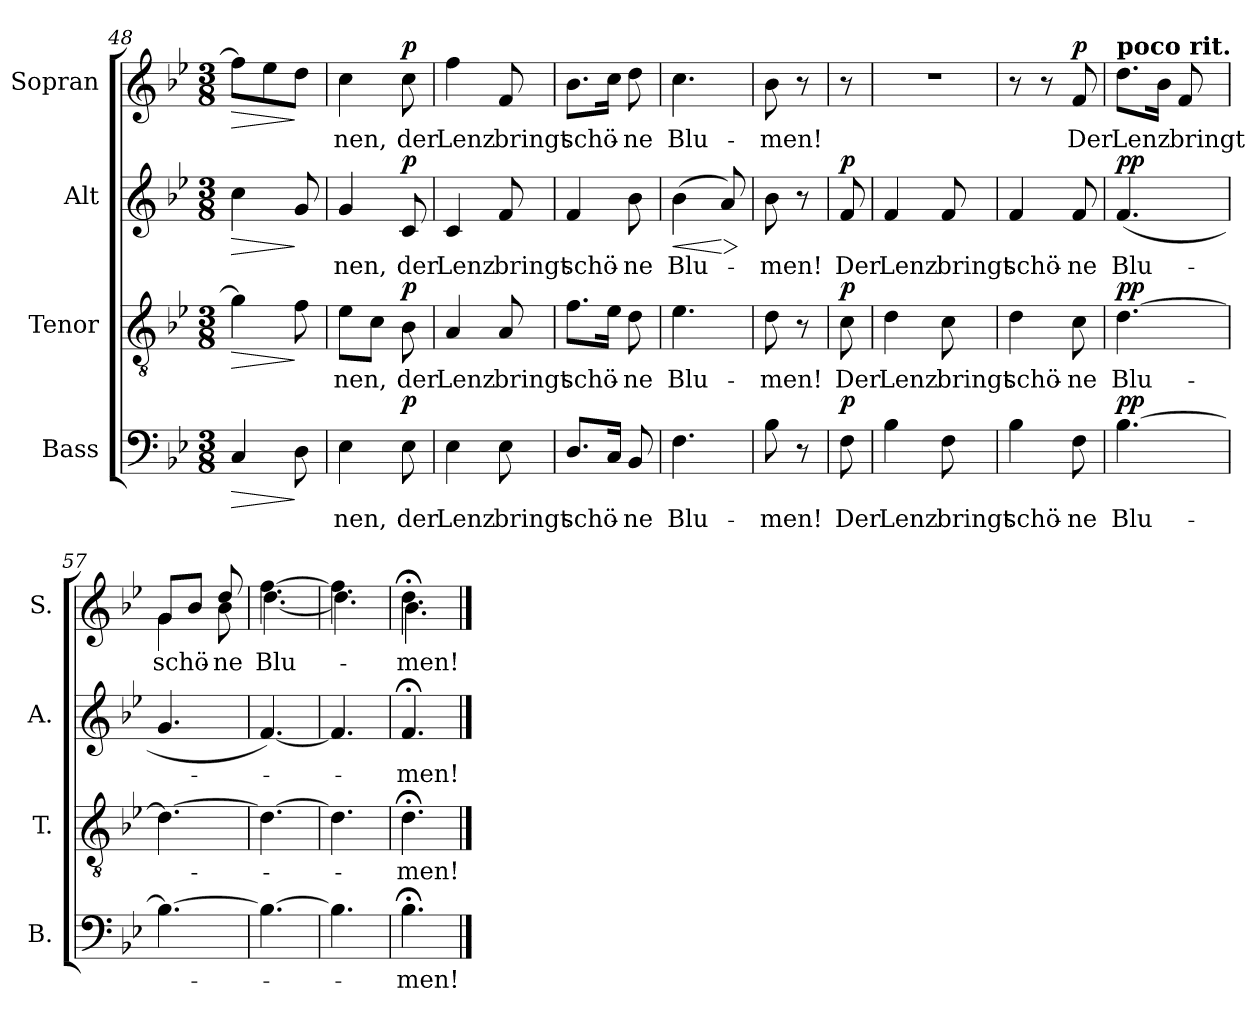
**kern	**text	**dynam	**kern	**text	**dynam	**kern	**text	**dynam	**kern	**text	**dynam
*part4	*part4	*part4	*part3	*part3	*part3	*part2	*part2	*part2	*part1	*part1	*part1
*staff4	*staff4	*staff4	*staff3	*staff3	*staff3	*staff2	*staff2	*staff2	*staff1	*staff1	*staff1
*I"Bass	*	*	*I"Tenor	*	*	*I"Alt	*	*	*I"Sopran	*	*
*I'B.	*	*	*I'T.	*	*	*I'A.	*	*	*I'S.	*	*
*clefF4	*	*	*clefGv2	*	*	*clefG2	*	*	*clefG2	*	*
*k[b-e-]	*	*	*k[b-e-]	*	*	*k[b-e-]	*	*	*k[b-e-]	*	*
*M3/8	*	*	*M3/8	*	*	*M3/8	*	*	*M3/8	*	*
=48	=48	=48	=48	=48	=48	=48	=48	=48	=48	=48	=48
!	!	!LO:HP:b	!	!	!LO:HP:b	!	!	!LO:HP:b	!	!	!LO:HP:b
4C/	.	>	4g\]	.	>	4cc\	.	>	8ff\L]	.	>
.	.	.	.	.	.	.	.	.	8ee-\	.	.
8D\	.	]	8f\	.	]	8g/	.	]	8dd\J	.	]
=49	=49	=49	=49	=49	=49	=49	=49	=49	=49	=49	=49
4E-\	-nen,	.	8e-\L	-nen,	.	4g/	-nen,	.	4cc\	-nen,	.
.	.	.	8c\J	.	.	.	.	.	.	.	.
!	!	!LO:DY:a	!	!	!LO:DY:a	!	!	!LO:DY:a	!	!	!LO:DY:a
8E-\	der	p	8B-\	der	p	8c/	der	p	8cc\	der	p
=50	=50	=50	=50	=50	=50	=50	=50	=50	=50	=50	=50
4E-\	Lenz	.	4A/	Lenz	.	4c/	Lenz	.	4ff\	Lenz	.
8E-\	bringt	.	8A/	bringt	.	8f/	bringt	.	8f/	bringt	.
=51	=51	=51	=51	=51	=51	=51	=51	=51	=51	=51	=51
8.D/L	schö-	.	8.f\L	schö-	.	4f/	schö-	.	8.b-\L	schö-	.
16C/Jk	.	.	16e-\Jk	.	.	.	.	.	16cc\Jk	.	.
8BB-/	-ne	.	8d\	-ne	.	8b-\	-ne	.	8dd\	-ne	.
=52	=52	=52	=52	=52	=52	=52	=52	=52	=52	=52	=52
!	!	!	!	!	!	!	!	!LO:HP:b	!	!	!
4.F\	Blu-	.	4.e-\	Blu-	.	(4b-\	Blu-	<	4.cc\	Blu-	.
!	!	!	!	!	!	!	!	!LO:HP:n=1:b	!	!	!
.	.	.	.	.	.	8a/)	.	[ >	.	.	.
.	.	.	.	.	.	.	.	]	.	.	.
=53	=53	=53	=53	=53	=53	=53	=53	=53	=53	=53	=53
8B-\	-men!	.	8d\	-men!	.	8b-\	-men!	.	8b-\	-men!	.
8r	.	.	8r	.	.	8r	.	.	8r	.	.
!!LO:LB:g=z
=53X2	=53X2	=53X2	=53X2	=53X2	=53X2	=53X2	=53X2	=53X2	=53X2	=53X2	=53X2
!	!	!LO:DY:a	!	!	!LO:DY:a	!	!	!LO:DY:a	!	!	!
8F\	Der	p	8c\	Der	p	8f/	Der	p	8r	.	.
=54	=54	=54	=54	=54	=54	=54	=54	=54	=54	=54	=54
4B-\	Lenz	.	4d\	Lenz	.	4f/	Lenz	.	4.r	.	.
8F\	bringt	.	8c\	bringt	.	8f/	bringt	.	.	.	.
=55	=55	=55	=55	=55	=55	=55	=55	=55	=55	=55	=55
4B-\	schö-	.	4d\	schö-	.	4f/	schö-	.	8r	.	.
.	.	.	.	.	.	.	.	.	8r	.	.
!	!	!	!	!	!	!	!	!	!	!	!LO:DY:a
8F\	-ne	.	8c\	-ne	.	8f/	-ne	.	8f/	Der	p
=56	=56	=56	=56	=56	=56	=56	=56	=56	=56	=56	=56
!	!	!	!	!	!	!	!	!	!LO:TX:a:B:t=poco rit.	!	!
!	!	!LO:DY:a	!	!	!LO:DY:a	!	!	!LO:DY:a	!	!	!
[4.B-\	Blu-	pp	[4.d\	Blu-	pp	(4.f/	Blu-	pp	8.dd\L	Lenz	.
.	.	.	.	.	.	.	.	.	16b-\Jk	.	.
.	.	.	.	.	.	.	.	.	8f/	bringt	.
=57	=57	=57	=57	=57	=57	=57	=57	=57	=57	=57	=57
*	*	*	*	*	*	*	*	*	*^	*	*
4.B-\_	.	.	4.d\_	.	.	4.g/	.	.	8g/L	4g\	schö-	.
.	.	.	.	.	.	.	.	.	8b-/J	.	.	.
.	.	.	.	.	.	.	.	.	8dd/	8b-\	-ne	.
=58	=58	=58	=58	=58	=58	=58	=58	=58	=58	=58	=58	=58
4.B-\_	.	.	4.d\_	.	.	[4.f/)	.	.	[4.ff\	[4.dd\	Blu-	.
=59	=59	=59	=59	=59	=59	=59	=59	=59	=59	=59	=59	=59
4.B-\]	.	.	4.d\]	.	.	4.f/]	.	.	4.ff\]	4.dd\]	.	.
=60	=60	=60	=60	=60	=60	=60	=60	=60	=60	=60	=60	=60
4.B-;<\	-men!	.	4.d;<\	-men!	.	4.f;</	-men!	.	4.dd;<\	4.b-\	-men!	.
*	*	*	*	*	*	*	*	*	*v	*v	*	*
==	==	==	==	==	==	==	==	==	==	==	==
*-	*-	*-	*-	*-	*-	*-	*-	*-	*-	*-	*-
